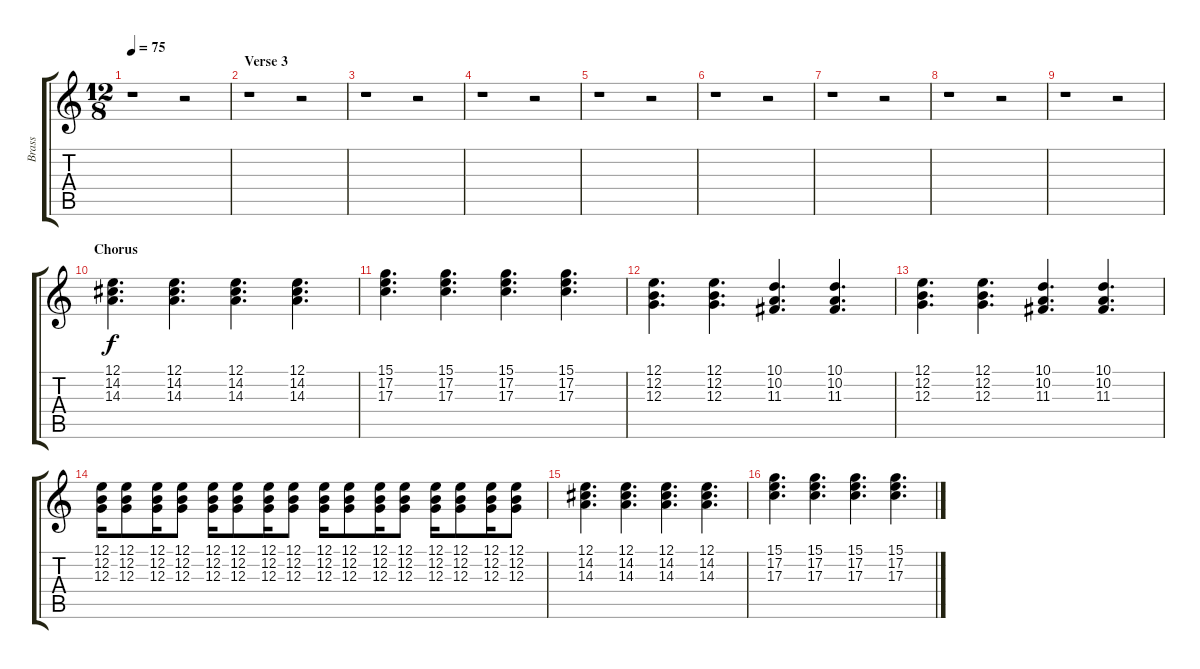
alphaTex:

\track ("Brass" "Brass") {instrument frenchhorn}
\staff {score tabs}
\tuning (E4 B3 G3 D3 A2 E2) {hide}
\ts (12 8)
\tempo 75
\clef g2
\ks c
r.1{dy f} r.2 |
\section ("" "Verse 3")
r.1 r.2 |
r.1 r.2 |
r.1 r.2 |
r.1 r.2 |
r.1 r.2 |
r.1 r.2 |
r.1 r.2 |
r.1 r.2 |
\section ("" "Chorus")
(12.1 14.2 14.3).4{d} (12.1 14.2 14.3).4{d} (12.1 14.2 14.3).4{d} (12.1 14.2 14.3).4{d} |
(15.1 17.2 17.3).4{d} (15.1 17.2 17.3).4{d} (15.1 17.2 17.3).4{d} (15.1 17.2 17.3).4{d} |
(12.1 12.2 12.3).4{d} (12.1 12.2 12.3).4{d} (10.1 10.2 11.3).4{d} (10.1 10.2 11.3).4{d} |
(12.1 12.2 12.3).4{d} (12.1 12.2 12.3).4{d} (10.1 10.2 11.3).4{d} (10.1 10.2 11.3).4{d} |
(12.1 12.2 12.3).16 (12.1 12.2 12.3).8 (12.1 12.2 12.3).16 (12.1 12.2 12.3).8 (12.1 12.2 12.3).16 (12.1 12.2 12.3).8 (12.1 12.2 12.3).16 (12.1 12.2 12.3).8 (12.1 12.2 12.3).16 (12.1 12.2 12.3).8 (12.1 12.2 12.3).16 (12.1 12.2 12.3).8 (12.1 12.2 12.3).16 (12.1 12.2 12.3).8 (12.1 12.2 12.3).16 (12.1 12.2 12.3).8 |
(12.1 14.2 14.3).4{d} (12.1 14.2 14.3).4{d} (12.1 14.2 14.3).4{d} (12.1 14.2 14.3).4{d} |
(15.1 17.2 17.3).4{d} (15.1 17.2 17.3).4{d} (15.1 17.2 17.3).4{d} (15.1 17.2 17.3).4{d}
